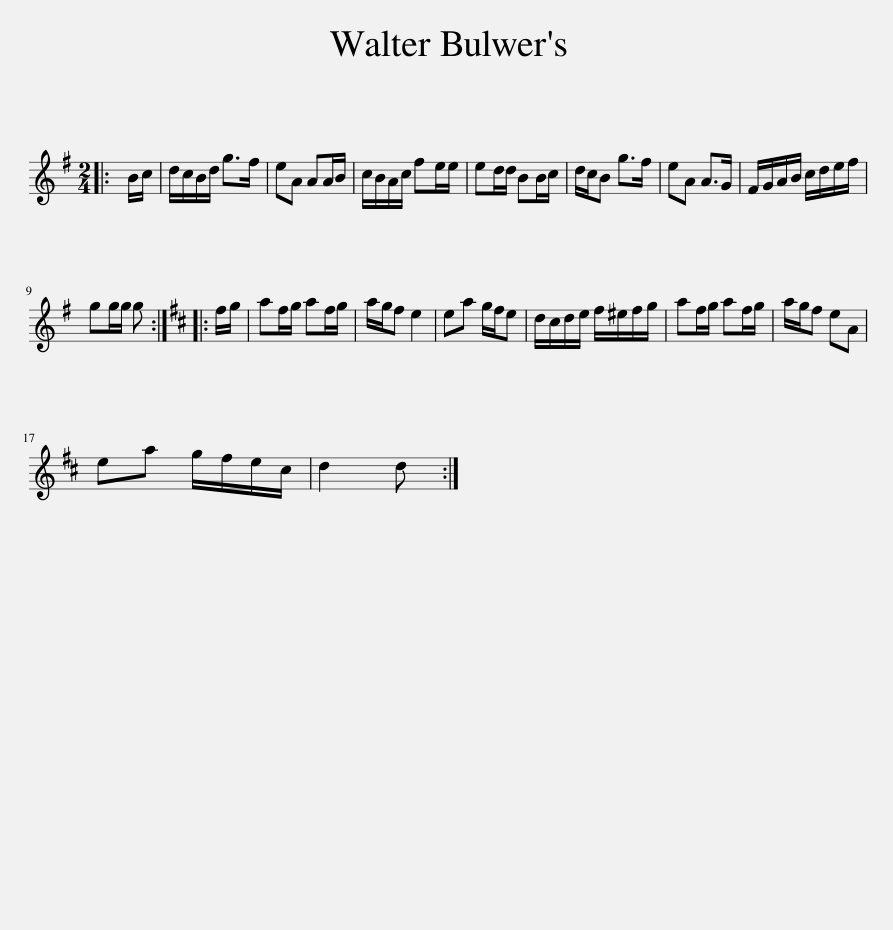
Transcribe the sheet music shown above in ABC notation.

X:1
L:1/8
M:2/4
I:linebreak $
K:G
V:1 treble
V:1
|: B/c/ | d/c/B/d/ g>f | eA AA/B/ | c/B/A/c/ fe/e/ | ed/d/ BB/c/ | %5
 d/c/B g>f | eA A>G | F/G/A/B/ c/d/e/f/ |$ gg/g/ g ::[K:D] f/g/ | %10
 af/g/ af/g/ | a/g/f e2 | ea g/f/e | d/c/d/e/ f/^e/f/g/ | af/g/ af/g/ | %15
 a/g/f eA |$ ea g/f/e/c/ | d2 d :| %18
